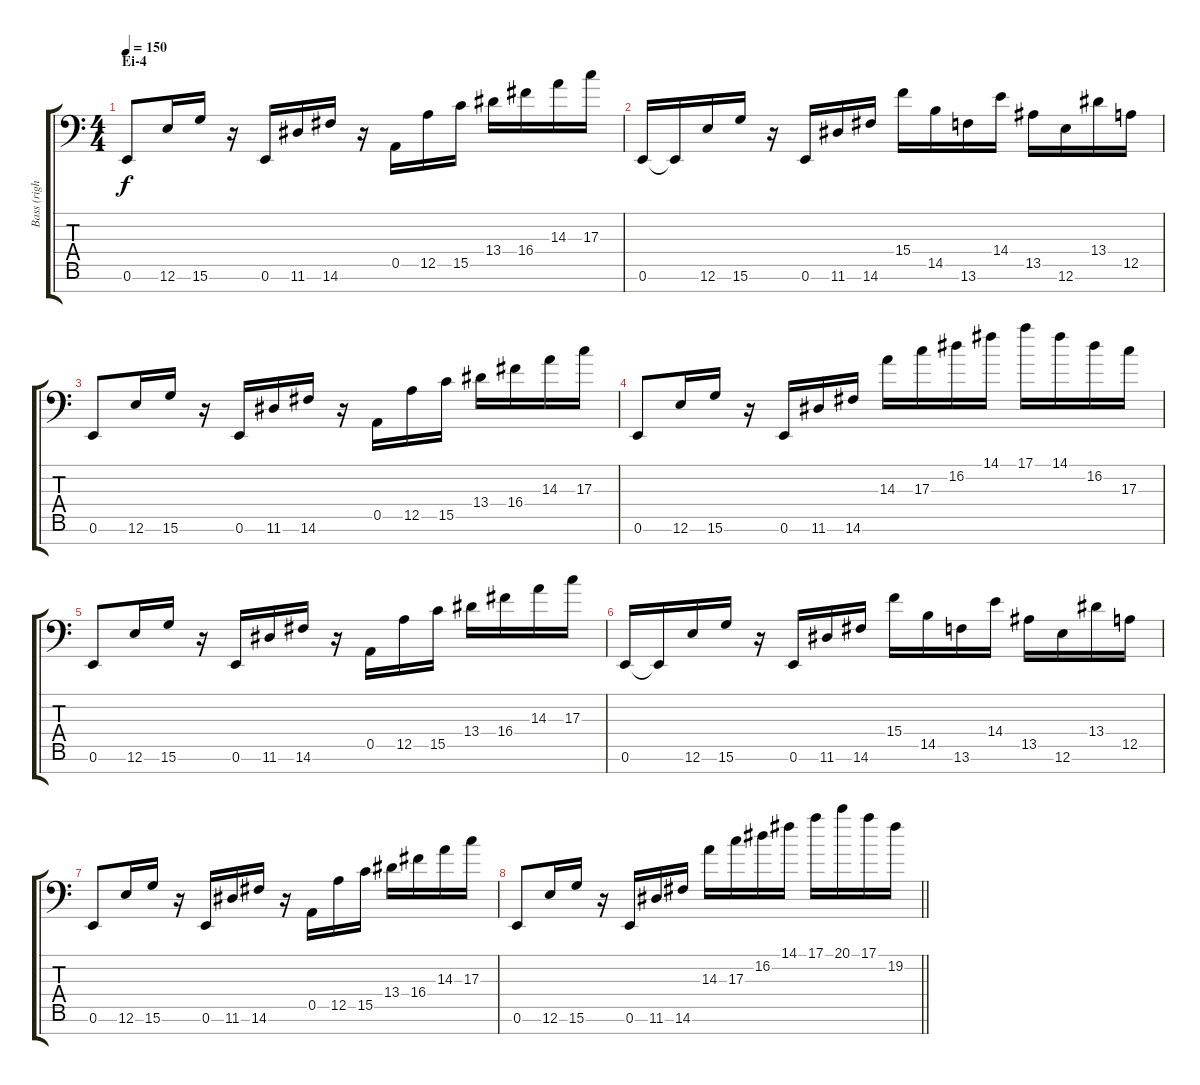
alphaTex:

\track ("Bass (right)" "Bass (righ") {instrument synthbass1}
\staff {score tabs}
\tuning (E3 B2 G2 D2 A1 E1 B0) {hide}
\ts (4 4)
\section ("" "Ei-4")
\tempo 150
\clef f4
\ks c
0.6.8{dy f instrument synthbass1} 12.6.16 15.6.16 r.16 0.6.16 11.6.16 14.6.16 r.16 0.5.16 12.5.16 15.5.16 13.4.16 16.4.16 14.3.16 17.3.16 |
0.6.16 0.6{t}.16 12.6.16 15.6.16 r.16 0.6.16 11.6.16 14.6.16 15.4.16 14.5.16 13.6.16 14.4.16 13.5.16 12.6.16 13.4.16 12.5.16 |
0.6.8 12.6.16 15.6.16 r.16 0.6.16 11.6.16 14.6.16 r.16 0.5.16 12.5.16 15.5.16 13.4.16 16.4.16 14.3.16 17.3.16 |
0.6.8 12.6.16 15.6.16 r.16 0.6.16 11.6.16 14.6.16 14.3.16 17.3.16 16.2.16 14.1.16 17.1.16 14.1.16 16.2.16 17.3.16 |
0.6.8 12.6.16 15.6.16 r.16 0.6.16 11.6.16 14.6.16 r.16 0.5.16 12.5.16 15.5.16 13.4.16 16.4.16 14.3.16 17.3.16 |
0.6.16 0.6{t}.16 12.6.16 15.6.16 r.16 0.6.16 11.6.16 14.6.16 15.4.16 14.5.16 13.6.16 14.4.16 13.5.16 12.6.16 13.4.16 12.5.16 |
0.6.8 12.6.16 15.6.16 r.16 0.6.16 11.6.16 14.6.16 r.16 0.5.16 12.5.16 15.5.16 13.4.16 16.4.16 14.3.16 17.3.16 |
\barLineRight lightlight
0.6.8 12.6.16 15.6.16 r.16 0.6.16 11.6.16 14.6.16 14.3.16 17.3.16 16.2.16 14.1.16 17.1.16 20.1.16 17.1.16 19.2.16
